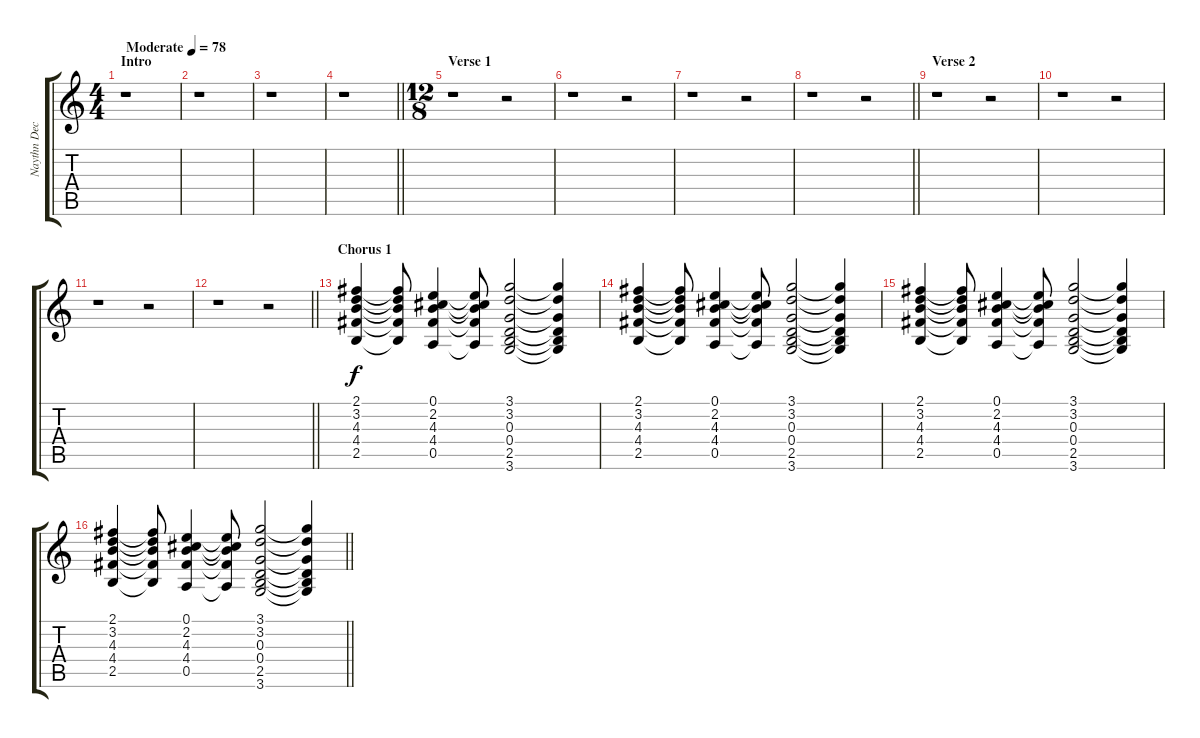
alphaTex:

\track ("Naythn December (Dist. Guitar)" "Naythn Dec") {instrument overdrivenguitar}
\staff {score tabs}
\tuning (E4 B3 G3 D3 A2 E2) {hide}
\ts (4 4)
\section ("" "Intro")
\tempo (78 "Moderate")
\clef g2
\ks c
r.1{dy f instrument overdrivenguitar} |
r.1 |
r.1 |
\barLineRight lightlight
r.1 |
\ts (12 8)
\section ("" "Verse 1")
r.1 r.2 |
r.1 r.2 |
r.1 r.2 |
\barLineRight lightlight
r.1 r.2 |
\section ("" "Verse 2")
r.1 r.2 |
r.1 r.2 |
r.1 r.2 |
\barLineRight lightlight
r.1 r.2 |
\section ("" "Chorus 1")
(2.1 3.2 4.3 4.4 2.5).4 (2.1{t} 3.2{t} 4.3{t} 4.4{t} 2.5{t}).8 (0.1 2.2 4.3 4.4 0.5).4 (0.1{t} 2.2{t} 4.3{t} 4.4{t} 0.5{t}).8 (3.1 3.2 0.3 0.4 2.5 3.6).2 (3.1{t} 3.2{t} 0.3{t} 0.4{t} 2.5{t} 3.6{t}).4 |
(2.1 3.2 4.3 4.4 2.5).4 (2.1{t} 3.2{t} 4.3{t} 4.4{t} 2.5{t}).8 (0.1 2.2 4.3 4.4 0.5).4 (0.1{t} 2.2{t} 4.3{t} 4.4{t} 0.5{t}).8 (3.1 3.2 0.3 0.4 2.5 3.6).2 (3.1{t} 3.2{t} 0.3{t} 0.4{t} 2.5{t} 3.6{t}).4 |
(2.1 3.2 4.3 4.4 2.5).4 (2.1{t} 3.2{t} 4.3{t} 4.4{t} 2.5{t}).8 (0.1 2.2 4.3 4.4 0.5).4 (0.1{t} 2.2{t} 4.3{t} 4.4{t} 0.5{t}).8 (3.1 3.2 0.3 0.4 2.5 3.6).2 (3.1{t} 3.2{t} 0.3{t} 0.4{t} 2.5{t} 3.6{t}).4 |
\barLineRight lightlight
(2.1 3.2 4.3 4.4 2.5).4 (2.1{t} 3.2{t} 4.3{t} 4.4{t} 2.5{t}).8 (0.1 2.2 4.3 4.4 0.5).4 (0.1{t} 2.2{t} 4.3{t} 4.4{t} 0.5{t}).8 (3.1 3.2 0.3 0.4 2.5 3.6).2 (3.1{t} 3.2{t} 0.3{t} 0.4{t} 2.5{t} 3.6{t}).4
